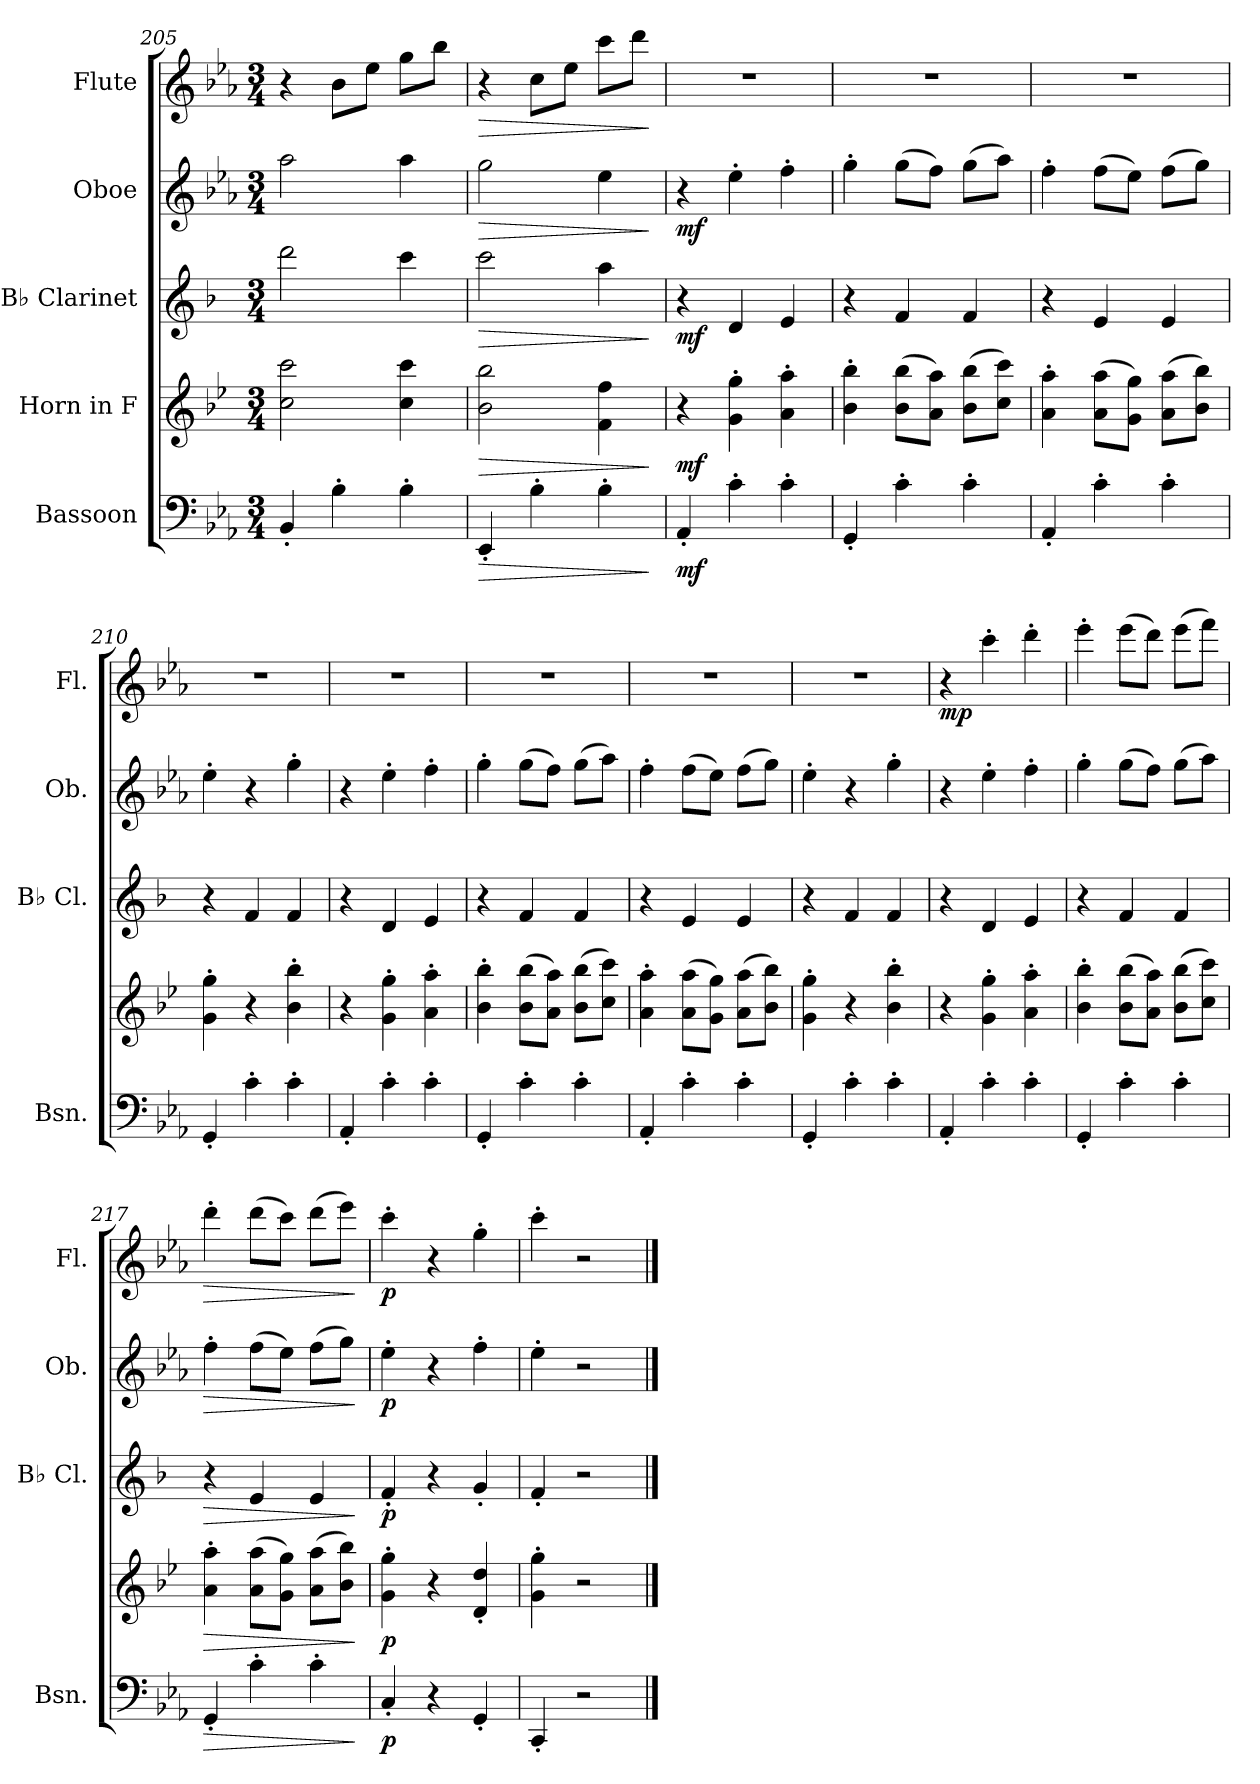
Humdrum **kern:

**kern	**dynam	**kern	**dynam	**kern	**dynam	**kern	**dynam	**kern	**dynam
*part5	*part5	*part4	*part4	*part3	*part3	*part2	*part2	*part1	*part1
*staff5	*staff5	*staff4	*staff4	*staff3	*staff3	*staff2	*staff2	*staff1	*staff1
*I"Bassoon	*	*I"Horn in F	*	*I"B♭ Clarinet	*	*I"Oboe	*	*I"Flute	*
*I'Bsn.	*	*	*	*I'B♭ Cl.	*	*I'Ob.	*	*I'Fl.	*
*clefF4	*	*clefG2	*	*clefG2	*	*clefG2	*	*clefG2	*
*	*	*ITrd4c7	*	*ITrd1c2	*	*	*	*	*
*k[b-e-a-]	*	*k[b-e-a-]	*	*k[b-e-a-]	*	*k[b-e-a-]	*	*k[b-e-a-]	*
*M3/4	*	*M3/4	*	*M3/4	*	*M3/4	*	*M3/4	*
=205	=205	=205	=205	=205	=205	=205	=205	=205	=205
4BB-'/	.	2f\ 2ff\	.	2ccc\	.	2aa-\	.	4r	.
4B-'\	.	.	.	.	.	.	.	8b-\L	.
.	.	.	.	.	.	.	.	8ee-\J	.
4B-'\	.	4f\ 4ff\	.	4bb-\	.	4aa-\	.	8gg\L	.
.	.	.	.	.	.	.	.	8bb-\J	.
!!LO:LB:g=z
=206	=206	=206	=206	=206	=206	=206	=206	=206	=206
!	!LO:HP:b	!	!LO:HP:b	!	!LO:HP:b	!	!LO:HP:b	!	!LO:HP:b
4EE-'/	>	2e-\ 2ee-\	>	2bb-\	>	2gg\	>	4r	>
4B-'\	.	.	.	.	.	.	.	8cc\L	.
.	.	.	.	.	.	.	.	8ee-\J	.
4B-'\	.	4B-\ 4b-\	.	4gg\	.	4ee-\	.	8ccc\L	.
.	.	.	.	.	.	.	.	8ddd\J	.
.	]	.	]	.	]	.	]	.	]
=207	=207	=207	=207	=207	=207	=207	=207	=207	=207
!	!LO:DY:b	!	!LO:DY:b	!	!LO:DY:b	!	!LO:DY:b	!	!
4AA-'/	mf	4r	mf	4r	mf	4r	mf	2.r	.
4c'\	.	4c\' 4cc\'	.	4c/	.	4ee-'\	.	.	.
4c'\	.	4d\' 4dd\'	.	4d/	.	4ff'\	.	.	.
=208	=208	=208	=208	=208	=208	=208	=208	=208	=208
4GG'/	.	4e-\' 4ee-\'	.	4r	.	4gg'\	.	2.r	.
4c'\	.	(>8e-\ 8ee-\L	.	4e-/	.	(>8gg\L	.	.	.
.	.	8d\ 8dd\J)	.	.	.	8ff\J)	.	.	.
4c'\	.	(>8e-\ 8ee-\L	.	4e-/	.	(>8gg\L	.	.	.
.	.	8f\ 8ff\J)	.	.	.	8aa-\J)	.	.	.
=209	=209	=209	=209	=209	=209	=209	=209	=209	=209
4AA-'/	.	4d\' 4dd\'	.	4r	.	4ff'\	.	2.r	.
4c'\	.	(>8d\ 8dd\L	.	4d/	.	(>8ff\L	.	.	.
.	.	8c\ 8cc\J)	.	.	.	8ee-\J)	.	.	.
4c'\	.	(>8d\ 8dd\L	.	4d/	.	(>8ff\L	.	.	.
.	.	8e-\ 8ee-\J)	.	.	.	8gg\J)	.	.	.
=210	=210	=210	=210	=210	=210	=210	=210	=210	=210
4GG'/	.	4c\' 4cc\'	.	4r	.	4ee-'\	.	2.r	.
4c'\	.	4r	.	4e-/	.	4r	.	.	.
4c'\	.	4e-\' 4ee-\'	.	4e-/	.	4gg'\	.	.	.
=211	=211	=211	=211	=211	=211	=211	=211	=211	=211
4AA-'/	.	4r	.	4r	.	4r	.	2.r	.
4c'\	.	4c\' 4cc\'	.	4c/	.	4ee-'\	.	.	.
4c'\	.	4d\' 4dd\'	.	4d/	.	4ff'\	.	.	.
=212	=212	=212	=212	=212	=212	=212	=212	=212	=212
4GG'/	.	4e-\' 4ee-\'	.	4r	.	4gg'\	.	2.r	.
4c'\	.	(>8e-\ 8ee-\L	.	4e-/	.	(>8gg\L	.	.	.
.	.	8d\ 8dd\J)	.	.	.	8ff\J)	.	.	.
4c'\	.	(>8e-\ 8ee-\L	.	4e-/	.	(>8gg\L	.	.	.
.	.	8f\ 8ff\J)	.	.	.	8aa-\J)	.	.	.
!!LO:PB:g=z
=213	=213	=213	=213	=213	=213	=213	=213	=213	=213
4AA-'/	.	4d\' 4dd\'	.	4r	.	4ff'\	.	2.r	.
4c'\	.	(>8d\ 8dd\L	.	4d/	.	(>8ff\L	.	.	.
.	.	8c\ 8cc\J)	.	.	.	8ee-\J)	.	.	.
4c'\	.	(>8d\ 8dd\L	.	4d/	.	(>8ff\L	.	.	.
.	.	8e-\ 8ee-\J)	.	.	.	8gg\J)	.	.	.
=214	=214	=214	=214	=214	=214	=214	=214	=214	=214
4GG'/	.	4c\' 4cc\'	.	4r	.	4ee-'\	.	2.r	.
4c'\	.	4r	.	4e-/	.	4r	.	.	.
4c'\	.	4e-\' 4ee-\'	.	4e-/	.	4gg'\	.	.	.
=215	=215	=215	=215	=215	=215	=215	=215	=215	=215
!	!	!	!	!	!	!	!	!	!LO:DY:b
4AA-'/	.	4r	.	4r	.	4r	.	4r	mp
4c'\	.	4c\' 4cc\'	.	4c/	.	4ee-'\	.	4ccc'\	.
4c'\	.	4d\' 4dd\'	.	4d/	.	4ff'\	.	4ddd'\	.
=216	=216	=216	=216	=216	=216	=216	=216	=216	=216
4GG'/	.	4e-\' 4ee-\'	.	4r	.	4gg'\	.	4eee-'\	.
4c'\	.	(>8e-\ 8ee-\L	.	4e-/	.	(>8gg\L	.	(>8eee-\L	.
.	.	8d\ 8dd\J)	.	.	.	8ff\J)	.	8ddd\J)	.
4c'\	.	(>8e-\ 8ee-\L	.	4e-/	.	(>8gg\L	.	(>8eee-\L	.
.	.	8f\ 8ff\J)	.	.	.	8aa-\J)	.	8fff\J)	.
=217	=217	=217	=217	=217	=217	=217	=217	=217	=217
!	!LO:HP:b	!	!LO:HP:b	!	!LO:HP:b	!	!LO:HP:b	!	!LO:HP:b
4GG'/	>	4d\' 4dd\'	>	4r	>	4ff'\	>	4ddd'\	>
4c'\	.	(>8d\ 8dd\L	.	4d/	.	(>8ff\L	.	(>8ddd\L	.
.	.	8c\ 8cc\J)	.	.	.	8ee-\J)	.	8ccc\J)	.
4c'\	.	(>8d\ 8dd\L	.	4d/	.	(>8ff\L	.	(>8ddd\L	.
.	.	8e-\ 8ee-\J)	.	.	.	8gg\J)	.	8eee-\J)	.
.	]	.	]	.	]	.	]	.	]
=218	=218	=218	=218	=218	=218	=218	=218	=218	=218
!	!LO:DY:b	!	!LO:DY:b	!	!LO:DY:b	!	!LO:DY:b	!	!LO:DY:b
4C'/	p	4c\' 4cc\'	p	4e-'/	p	4ee-'\	p	4ccc'\	p
4r	.	4r	.	4r	.	4r	.	4r	.
4GG'/	.	4G/' 4g/'	.	4f'/	.	4ff'\	.	4gg'\	.
=219	=219	=219	=219	=219	=219	=219	=219	=219	=219
4CC'/	.	4c\' 4cc\'	.	4e-'/	.	4ee-'\	.	4ccc'\	.
2r	.	2r	.	2r	.	2r	.	2r	.
==	==	==	==	==	==	==	==	==	==
*-	*-	*-	*-	*-	*-	*-	*-	*-	*-
